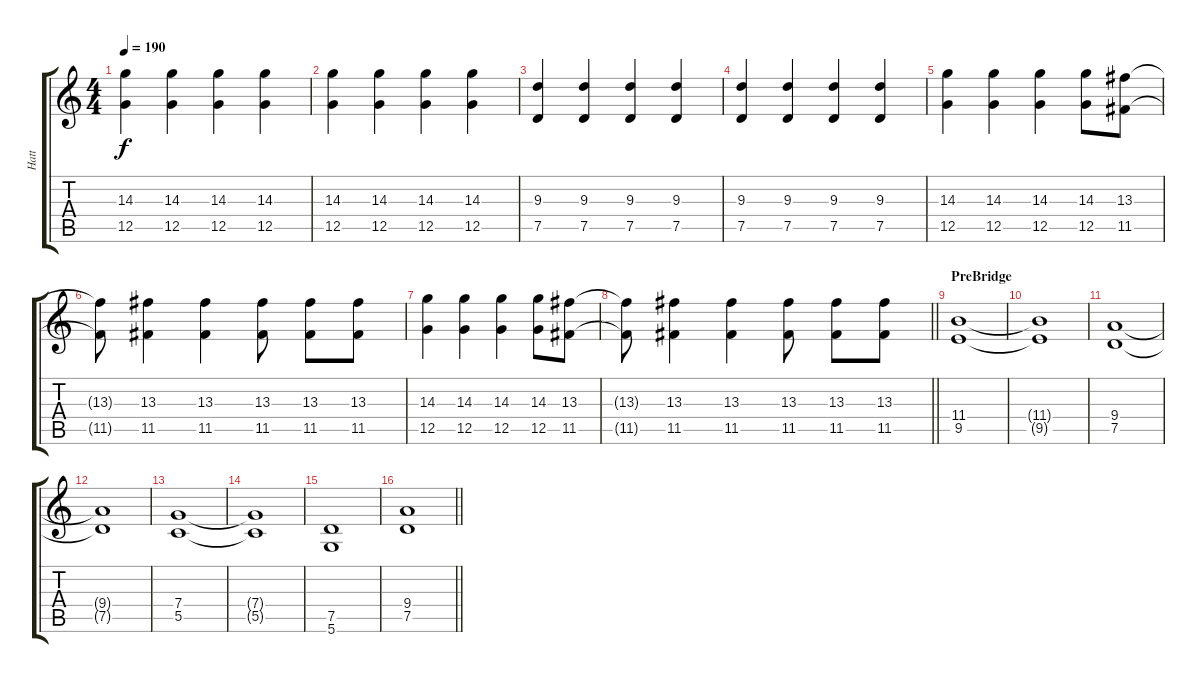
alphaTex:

\track ("Hatt" "Hatt") {instrument distortionguitar}
\staff {score tabs}
\tuning (D4 A3 F3 C3 G2 D2) {hide}
\ts (4 4)
\tempo 190
\clef g2
\ks c
(14.3 12.5).4{dy f} (14.3 12.5).4 (14.3 12.5).4 (14.3 12.5).4 |
(14.3 12.5).4 (14.3 12.5).4 (14.3 12.5).4 (14.3 12.5).4 |
(9.3 7.5).4 (9.3 7.5).4 (9.3 7.5).4 (9.3 7.5).4 |
(9.3 7.5).4 (9.3 7.5).4 (9.3 7.5).4 (9.3 7.5).4 |
(14.3 12.5).4 (14.3 12.5).4 (14.3 12.5).4 (14.3 12.5).8 (13.3 11.5).8 |
(13.3{t} 11.5{t}).8 (13.3 11.5).4 (13.3 11.5).4 (13.3 11.5).8 (13.3 11.5).8 (13.3 11.5).8 |
(14.3 12.5).4 (14.3 12.5).4 (14.3 12.5).4 (14.3 12.5).8 (13.3 11.5).8 |
\barLineRight lightlight
(13.3{t} 11.5{t}).8 (13.3 11.5).4 (13.3 11.5).4 (13.3 11.5).8 (13.3 11.5).8 (13.3 11.5).8 |
\section ("" "PreBridge")
(11.4 9.5).1 |
(11.4{t} 9.5{t}).1 |
(9.4 7.5).1 |
(9.4{t} 7.5{t}).1 |
(7.4 5.5).1 |
(7.4{t} 5.5{t}).1 |
(7.5 5.6).1 |
\barLineRight lightlight
(9.4 7.5).1
